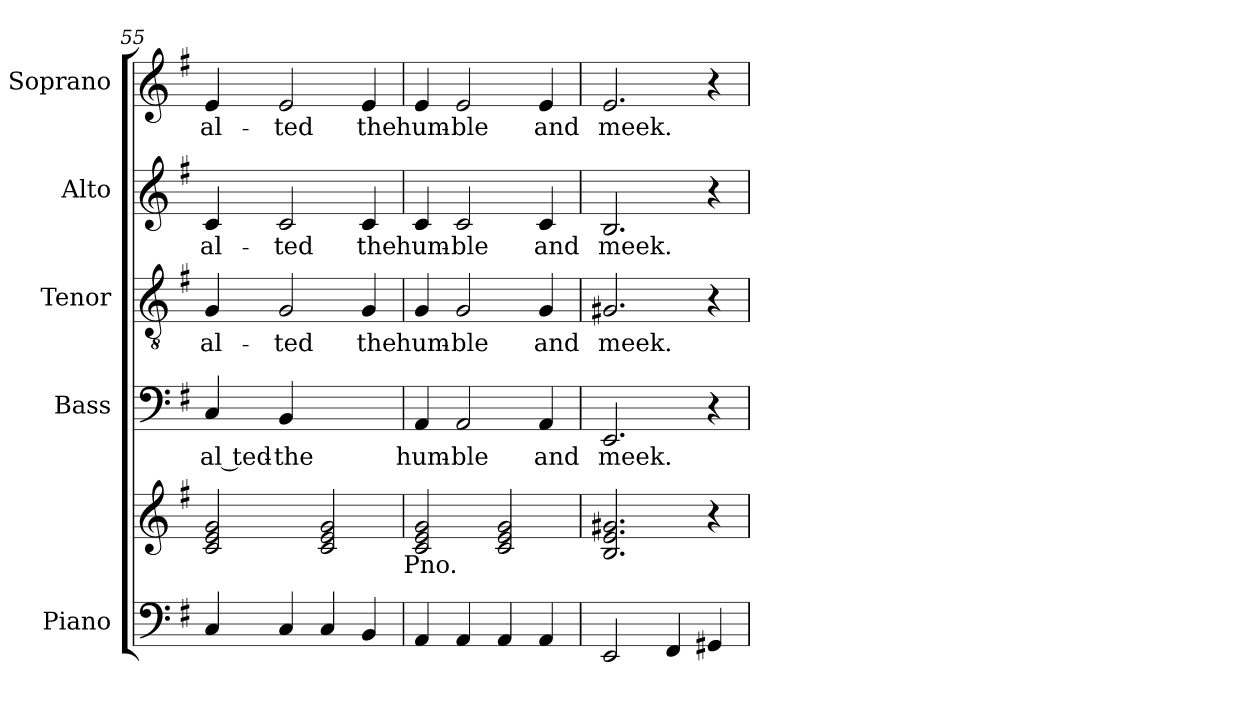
**kern	**kern	**kern	**text	**kern	**text	**kern	**text	**kern	**text
*part5	*part5	*part4	*part4	*part3	*part3	*part2	*part2	*part1	*part1
*staff6	*staff5	*staff4	*staff4	*staff3	*staff3	*staff2	*staff2	*staff1	*staff1
*I"Piano	*	*I"Bass	*	*I"Tenor	*	*I"Alto	*	*I"Soprano	*
*	*	*I'B.	*	*I'T.	*	*I'A.	*	*I'S.	*
*clefF4	*clefG2	*clefF4	*	*clefGv2	*	*clefG2	*	*clefG2	*
*k[f#]	*k[f#]	*k[f#]	*	*k[f#]	*	*k[f#]	*	*k[f#]	*
*G:	*G:	*G:	*	*G:	*	*G:	*	*G:	*
=55	=55	=55	=55	=55	=55	=55	=55	=55	=55
!	!	!	!LO:LY:b:cj	!	!LO:LY:b:cj	!	!LO:LY:b:cj	!	!LO:LY:b:cj
4C/	2e/ 2c/ 2g/	4C/	-al ted-	4G/	-al-	4c/	-al-	4e/	-al-
!	!	!	!LO:LY:b:cj	!	!LO:LY:b:cj	!	!LO:LY:b:cj	!	!LO:LY:b:cj
4C/	.	4BB/	-the	2G/	-ted	2c/	-ted	2e/	-ted
4C/	2c/ 2e/ 2g/	2ryy	.	.	.	.	.	.	.
!	!	!	!	!	!LO:LY:b:cj	!	!LO:LY:b:cj	!	!LO:LY:b:cj
4BB/	.	.	.	4G/	the	4c/	the	4e/	the
!	!LO:TX:b:t=Pno.	!	!	!	!	!	!	!	!
=56	=56	=56	=56	=56	=56	=56	=56	=56	=56
!	!	!	!LO:LY:b:cj	!	!LO:LY:b:cj	!	!LO:LY:b:cj	!	!LO:LY:b:cj
4AA/	2e/ 2c/ 2g/	4AA/	hum-	4G/	hum-	4c/	hum-	4e/	hum-
!	!	!	!LO:LY:b:cj	!	!LO:LY:b:cj	!	!LO:LY:b:cj	!	!LO:LY:b:cj
4AA/	.	2AA/	-ble	2G/	-ble	2c/	-ble	2e/	-ble
4AA/	2c/ 2e/ 2g/	.	.	.	.	.	.	.	.
!	!	!	!LO:LY:b:cj	!	!LO:LY:b:cj	!	!LO:LY:b:cj	!	!LO:LY:b:cj
4AA/	.	4AA/	and	4G/	and	4c/	and	4e/	and
=57	=57	=57	=57	=57	=57	=57	=57	=57	=57
!	!	!	!LO:LY:b:cj	!	!LO:LY:b:cj	!	!LO:LY:b:cj	!	!LO:LY:b:cj
2EE/	2.e/ 2.B/ 2.g#X/	2.EE/	meek.	2.G#X/	meek.	2.B/	meek.	2.e/	meek.
4FF#/	.	.	.	.	.	.	.	.	.
4GG#X/	4r	4r	.	4r	.	4r	.	4r	.
=	=	=	=	=	=	=	=	=	=
*-	*-	*-	*-	*-	*-	*-	*-	*-	*-
